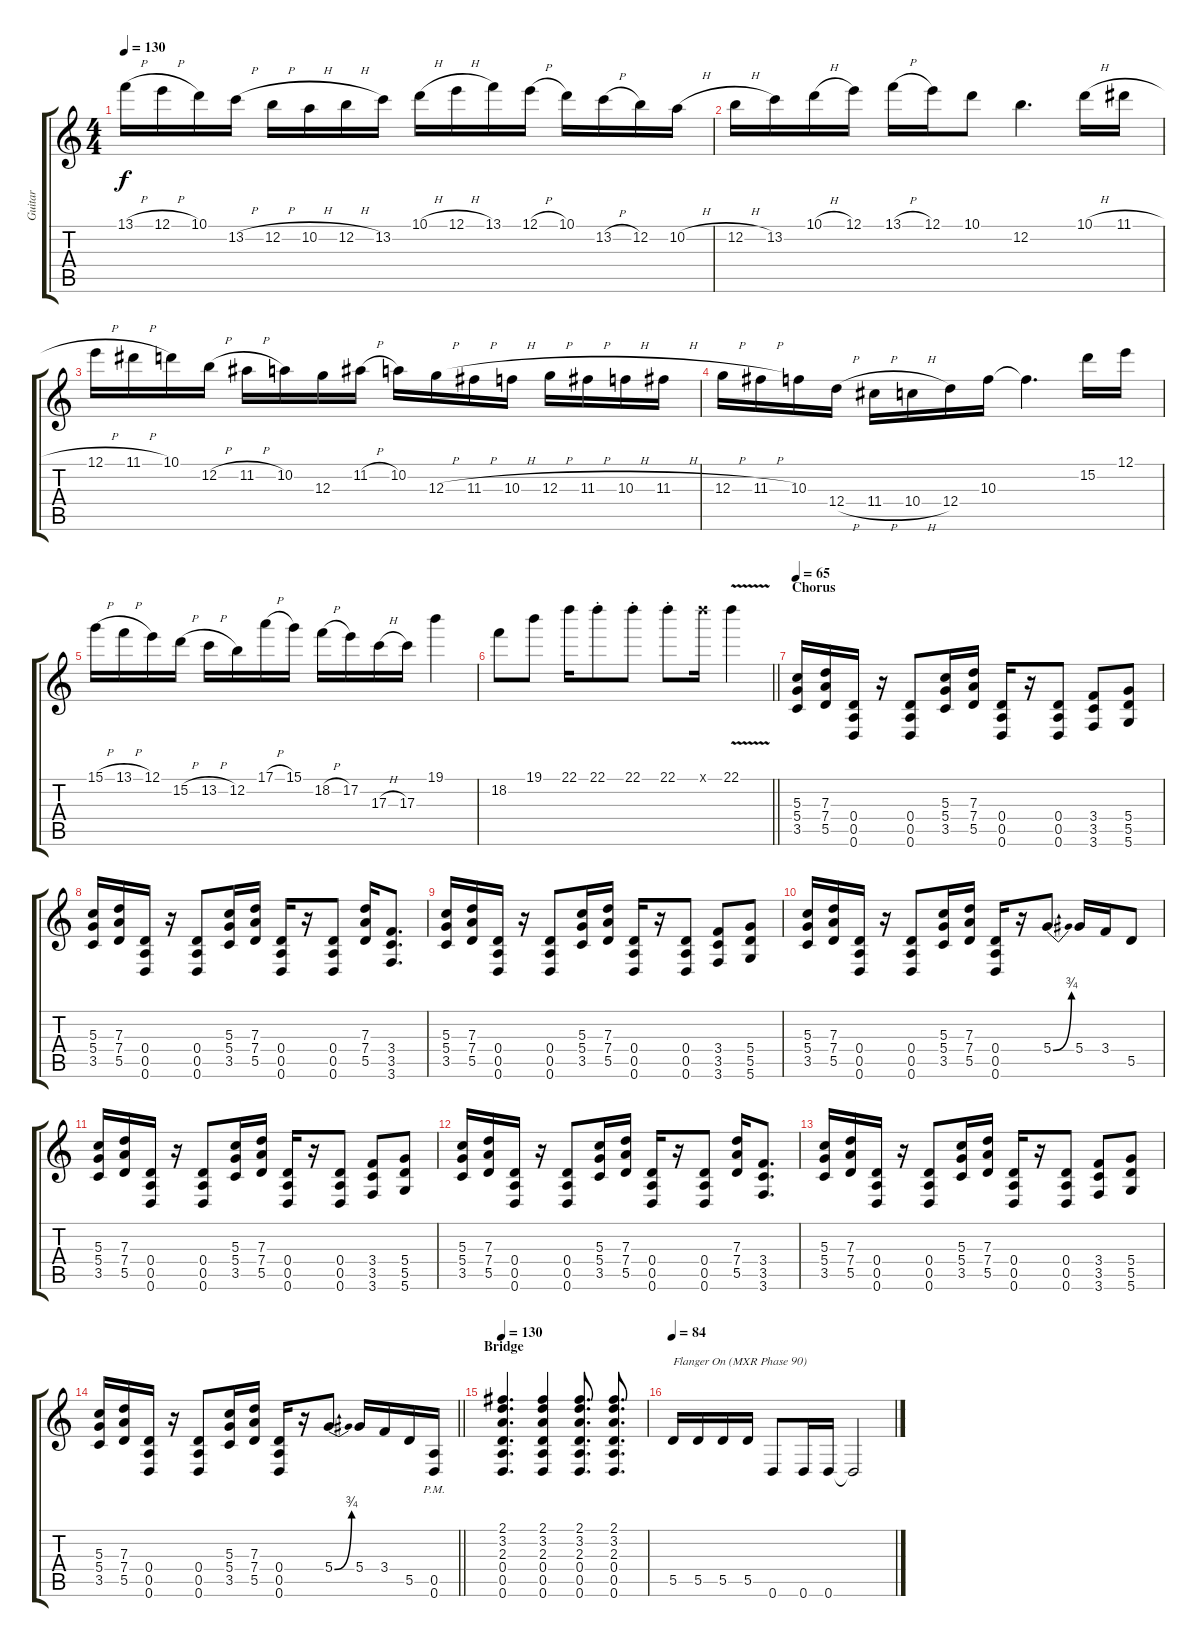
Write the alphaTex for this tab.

\track ("Guitar" "Guitar") {instrument overdrivenguitar}
\staff {score tabs}
\tuning (E4 B3 G3 D3 A2 D2) {hide}
\ts (4 4)
\tempo 130
\clef g2
\ks c
13.1{h}.16{dy f} 12.1{h}.16 10.1.16 13.2{h}.16 12.2{h}.16 10.2{h}.16 12.2{h}.16 13.2.16 10.1{h}.16 12.1{h}.16 13.1.16 12.1{h}.16 10.1.16 13.2{h}.16 12.2.16 10.2{h}.16 |
12.2{h}.16 13.2.16 10.1{h}.16 12.1.16 13.1{h}.16 12.1.16 10.1.8 12.2.4{d} 10.1{h}.16 11.1{h}.16 |
12.1{h}.16 11.1{h}.16 10.1.16 12.2{h}.16 11.2{h}.16 10.2.16 12.3.16 11.2{h}.16 10.2.16 12.3{h}.16 11.3{h}.16 10.3{h}.16 12.3{h}.16 11.3{h}.16 10.3{h}.16 11.3{h}.16 |
12.3{h}.16 11.3{h}.16 10.3.16 12.4{h}.16 11.4{h}.16 10.4{h}.16 12.4.16 10.3.16 10.3{t}.4{d} 15.2.16 12.1.16 |
15.1{h}.16 13.1{h}.16 12.1.16 15.2{h}.16 13.2{h}.16 12.2.16 17.1{h}.16 15.1.16 18.2{h}.16 17.2.16 17.3{h}.16 17.3.16 19.1.4 |
\barLineRight lightlight
18.2.8 19.1.8 22.1.16 22.1{st}.8 22.1{st}.8 22.1{st}.8 22.1{x}.16 22.1{v}.4 |
\section ("" "Chorus")
\tempo 65
(5.3 5.4 3.5).16 (7.3 7.4 5.5).16 (0.4 0.5 0.6).16 r.16 (0.4 0.5 0.6).8 (5.3 5.4 3.5).16 (7.3 7.4 5.5).16 (0.4 0.5 0.6).16 r.16 (0.4 0.5 0.6).8 (3.4 3.5 3.6).8 (5.4 5.5 5.6).8 |
(5.3 5.4 3.5).16 (7.3 7.4 5.5).16 (0.4 0.5 0.6).16 r.16 (0.4 0.5 0.6).8 (5.3 5.4 3.5).16 (7.3 7.4 5.5).16 (0.4 0.5 0.6).16 r.16 (0.4 0.5 0.6).8 (7.3 7.4 5.5).16 (3.4 3.5 3.6).8{d} |
(5.3 5.4 3.5).16 (7.3 7.4 5.5).16 (0.4 0.5 0.6).16 r.16 (0.4 0.5 0.6).8 (5.3 5.4 3.5).16 (7.3 7.4 5.5).16 (0.4 0.5 0.6).16 r.16 (0.4 0.5 0.6).8 (3.4 3.5 3.6).8 (5.4 5.5 5.6).8 |
(5.3 5.4 3.5).16 (7.3 7.4 5.5).16 (0.4 0.5 0.6).16 r.16 (0.4 0.5 0.6).8 (5.3 5.4 3.5).16 (7.3 7.4 5.5).16 (0.4 0.5 0.6).16 r.16 5.4{be (bend 0 0 60 3)}.8 5.4.16 3.4.16 5.5.8 |
(5.3 5.4 3.5).16 (7.3 7.4 5.5).16 (0.4 0.5 0.6).16 r.16 (0.4 0.5 0.6).8 (5.3 5.4 3.5).16 (7.3 7.4 5.5).16 (0.4 0.5 0.6).16 r.16 (0.4 0.5 0.6).8 (3.4 3.5 3.6).8 (5.4 5.5 5.6).8 |
(5.3 5.4 3.5).16 (7.3 7.4 5.5).16 (0.4 0.5 0.6).16 r.16 (0.4 0.5 0.6).8 (5.3 5.4 3.5).16 (7.3 7.4 5.5).16 (0.4 0.5 0.6).16 r.16 (0.4 0.5 0.6).8 (7.3 7.4 5.5).16 (3.4 3.5 3.6).8{d} |
(5.3 5.4 3.5).16 (7.3 7.4 5.5).16 (0.4 0.5 0.6).16 r.16 (0.4 0.5 0.6).8 (5.3 5.4 3.5).16 (7.3 7.4 5.5).16 (0.4 0.5 0.6).16 r.16 (0.4 0.5 0.6).8 (3.4 3.5 3.6).8 (5.4 5.5 5.6).8 |
\barLineRight lightlight
(5.3 5.4 3.5).16 (7.3 7.4 5.5).16 (0.4 0.5 0.6).16 r.16 (0.4 0.5 0.6).8 (5.3 5.4 3.5).16 (7.3 7.4 5.5).16 (0.4 0.5 0.6).16 r.16 5.4{be (bend 0 0 60 3)}.8 5.4.16 3.4.16 5.5.16 (0.5{pm} 0.6{pm}).16 |
\section ("" "Bridge")
\tempo 130
(2.1 3.2 2.3 0.4 0.5 0.6).4{d} (2.1 3.2 2.3 0.4 0.5 0.6).4 (2.1 3.2 2.3 0.4 0.5 0.6).8{d} (2.1 3.2 2.3 0.4 0.5 0.6).8{d} |
\tempo 84
5.5.16{txt "Flanger On (MXR Phase 90)"} 5.5.16 5.5.16 5.5.16 0.6.8 0.6.16 0.6.16 0.6{t}.2
